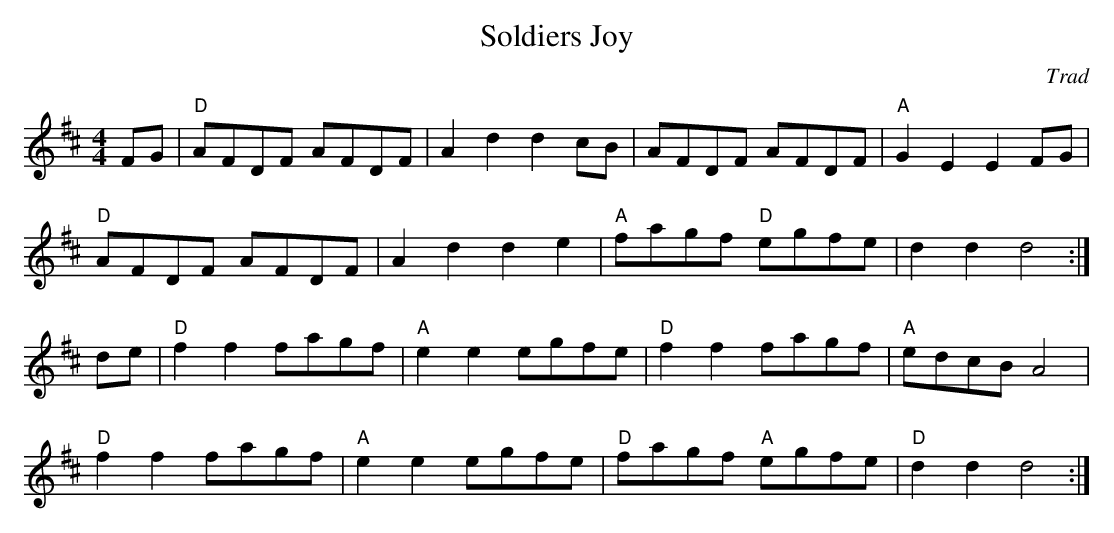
X:1
T:Soldiers Joy
C:Trad
M:4/4
L:1/8
K:D
FG|"D"AFDF AFDF|A2d2d2cB|AFDF AFDF|"A"G2E2E2FG|
"D"AFDF AFDF|A2d2d2e2|"A"fagf "D"egfe|d2d2d4:|
de|"D"f2f2fagf|"A"e2e2egfe|"D"f2f2fagf|"A"edcB A4|
"D"f2f2fagf|"A"e2e2egfe|"D"fagf "A"egfe|\
"D"d2d2d4:|
